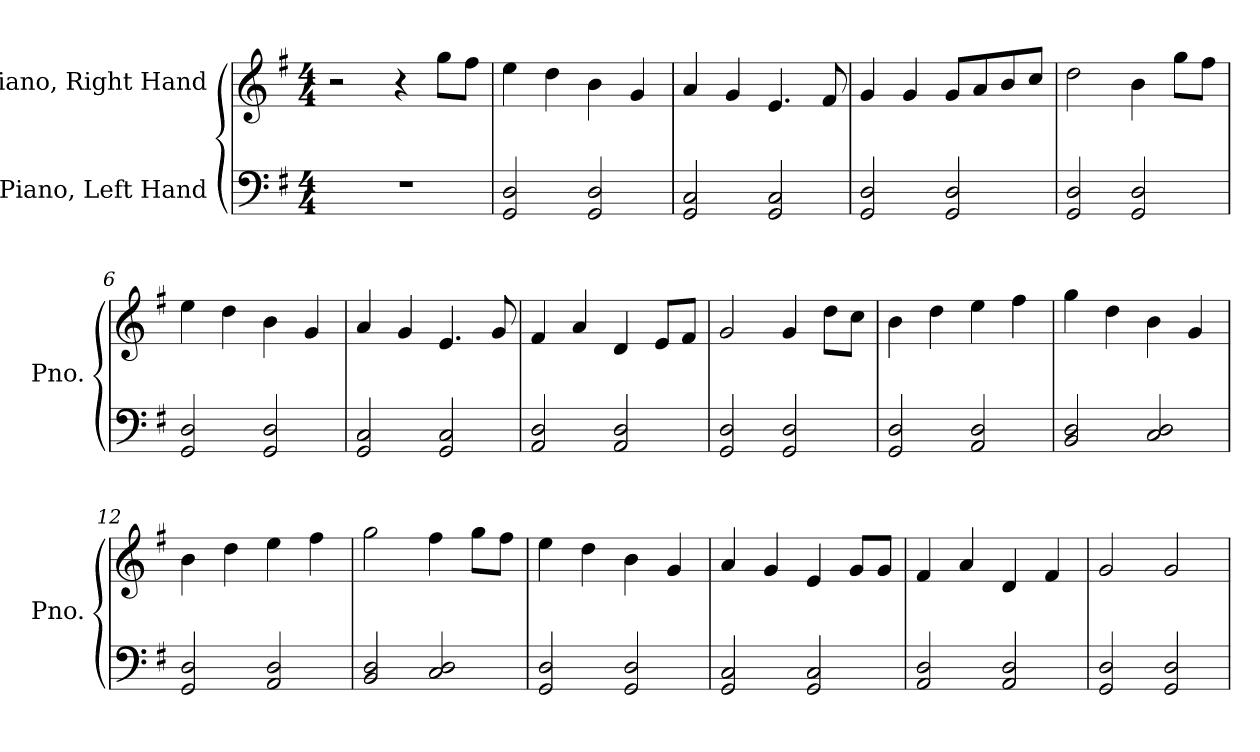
**kern	**kern
*part2	*part1
*staff2	*staff1
*I"Piano, Left Hand	*I"Piano, Right Hand
*I'Pno.	*I'Pno.
*clefF4	*clefG2
*k[f#]	*k[f#]
*M4/4	*M4/4
*MM150	*MM150
=1	=1
1r	2r
.	4r
.	8gg\L
.	8ff#\J
=2	=2
2GG/ 2D/	4ee\
.	4dd\
2GG/ 2D/	4b\
.	4g/
=3	=3
2GG/ 2C/	4a/
.	4g/
2GG/ 2C/	4.e/
.	8f#/
=4	=4
2GG/ 2D/	4g/
.	4g/
2GG/ 2D/	8g/L
.	8a/
.	8b/
.	8cc/J
=5	=5
2GG/ 2D/	2dd\
2GG/ 2D/	4b\
.	8gg\L
.	8ff#\J
=6	=6
2GG/ 2D/	4ee\
.	4dd\
2GG/ 2D/	4b\
.	4g/
!!LO:LB:g=z
=7	=7
2GG/ 2C/	4a/
.	4g/
2GG/ 2C/	4.e/
.	8g/
=8	=8
2AA/ 2D/	4f#/
.	4a/
2AA/ 2D/	4d/
.	8e/L
.	8f#/J
=9	=9
2GG/ 2D/	2g/
2GG/ 2D/	4g/
.	8dd\L
.	8cc\J
=10	=10
2GG/ 2D/	4b\
.	4dd\
2AA/ 2D/	4ee\
.	4ff#\
=11	=11
2BB/ 2D/	4gg\
.	4dd\
2C/ 2D/	4b\
.	4g/
=12	=12
2GG/ 2D/	4b\
.	4dd\
2AA/ 2D/	4ee\
.	4ff#\
=13	=13
2BB/ 2D/	2gg\
2C/ 2D/	4ff#\
.	8gg\L
.	8ff#\J
=14	=14
2GG/ 2D/	4ee\
.	4dd\
2GG/ 2D/	4b\
.	4g/
!!LO:LB:g=z
=15	=15
2GG/ 2C/	4a/
.	4g/
2GG/ 2C/	4e/
.	8g/L
.	8g/J
=16	=16
2AA/ 2D/	4f#/
.	4a/
2AA/ 2D/	4d/
.	4f#/
=17	=17
2GG/ 2D/	2g/
2GG/ 2D/	2g/
=	=
*-	*-
